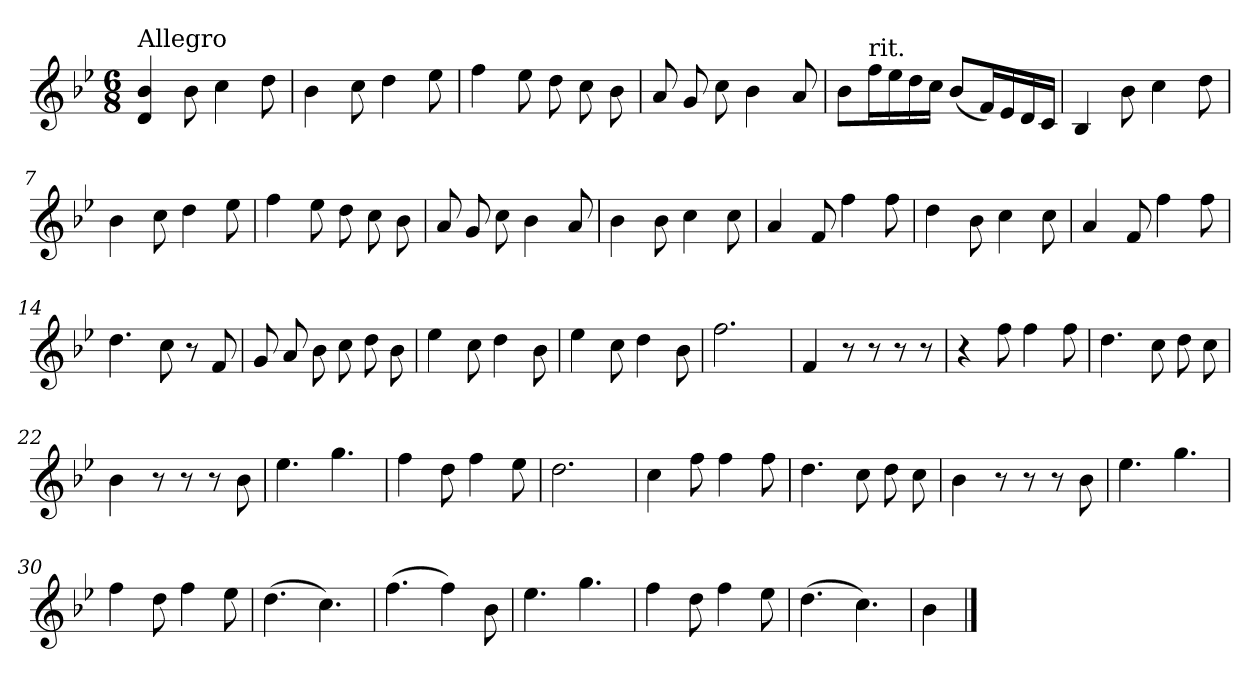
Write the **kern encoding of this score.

**kern
*part1
*staff1
*clefG2
*k[b-e-]
*B-:
*M6/8
=1
!LO:TX:a:t=Allegro
4d/ 4b-/
8b-\
4cc\
8dd\
=2
4b-\
8cc\
4dd\
8ee-\
=3
4ff\
8ee-\
8dd\
8cc\
8b-\
=4
8a/
8g/
8cc\
4b-\
8a/
=5
8b-\L
!LO:TX:a:t=rit.
16ff\L
16ee-\
16dd\
16cc\JJ
(<8b-/L
16f/L)
16e-/
16d/
16c/JJ
!!LO:LB:g=z
=6
4B-/
8b-\
4cc\
8dd\
=7
4b-\
8cc\
4dd\
8ee-\
=8
4ff\
8ee-\
8dd\
8cc\
8b-\
=9
8a/
8g/
8cc\
4b-\
8a/
=10
4b-\
8b-\
4cc\
8cc\
=11
4a/
8f/
4ff\
8ff\
=12
4dd\
8b-\
4cc\
8cc\
!!LO:LB:g=z
=13
4a/
8f/
4ff\
8ff\
=14
4.dd\
8cc\
8r
8f/
=15
8g/
8a/
8b-\
8cc\
8dd\
8b-\
=16
4ee-\
8cc\
4dd\
8b-\
=17
4ee-\
8cc\
4dd\
8b-\
=18
2.ff\
=19
4f/
8r
8r
8r
8r
!!LO:LB:g=z
=20
4r
8ff\
4ff\
8ff\
=21
4.dd\
8cc\
8dd\
8cc\
=22
4b-\
8r
8r
8r
8b-\
=23
4.ee-\
4.gg\
=24
4ff\
8dd\
4ff\
8ee-\
=25
2.dd\
=26
4cc\
8ff\
4ff\
8ff\
!!LO:LB:g=z
=27
4.dd\
8cc\
8dd\
8cc\
=28
4b-\
8r
8r
8r
8b-\
=29
4.ee-\
4.gg\
=30
4ff\
8dd\
4ff\
8ee-\
=31
(>4.dd\
4.cc\)
=32
(>4.ff\
4ff\)
8b-\
=33
4.ee-\
4.gg\
!!LO:LB:g=z
=34
4ff\
8dd\
4ff\
8ee-\
=35
(>4.dd\
4.cc\)
=36
4b-\
==
*-
